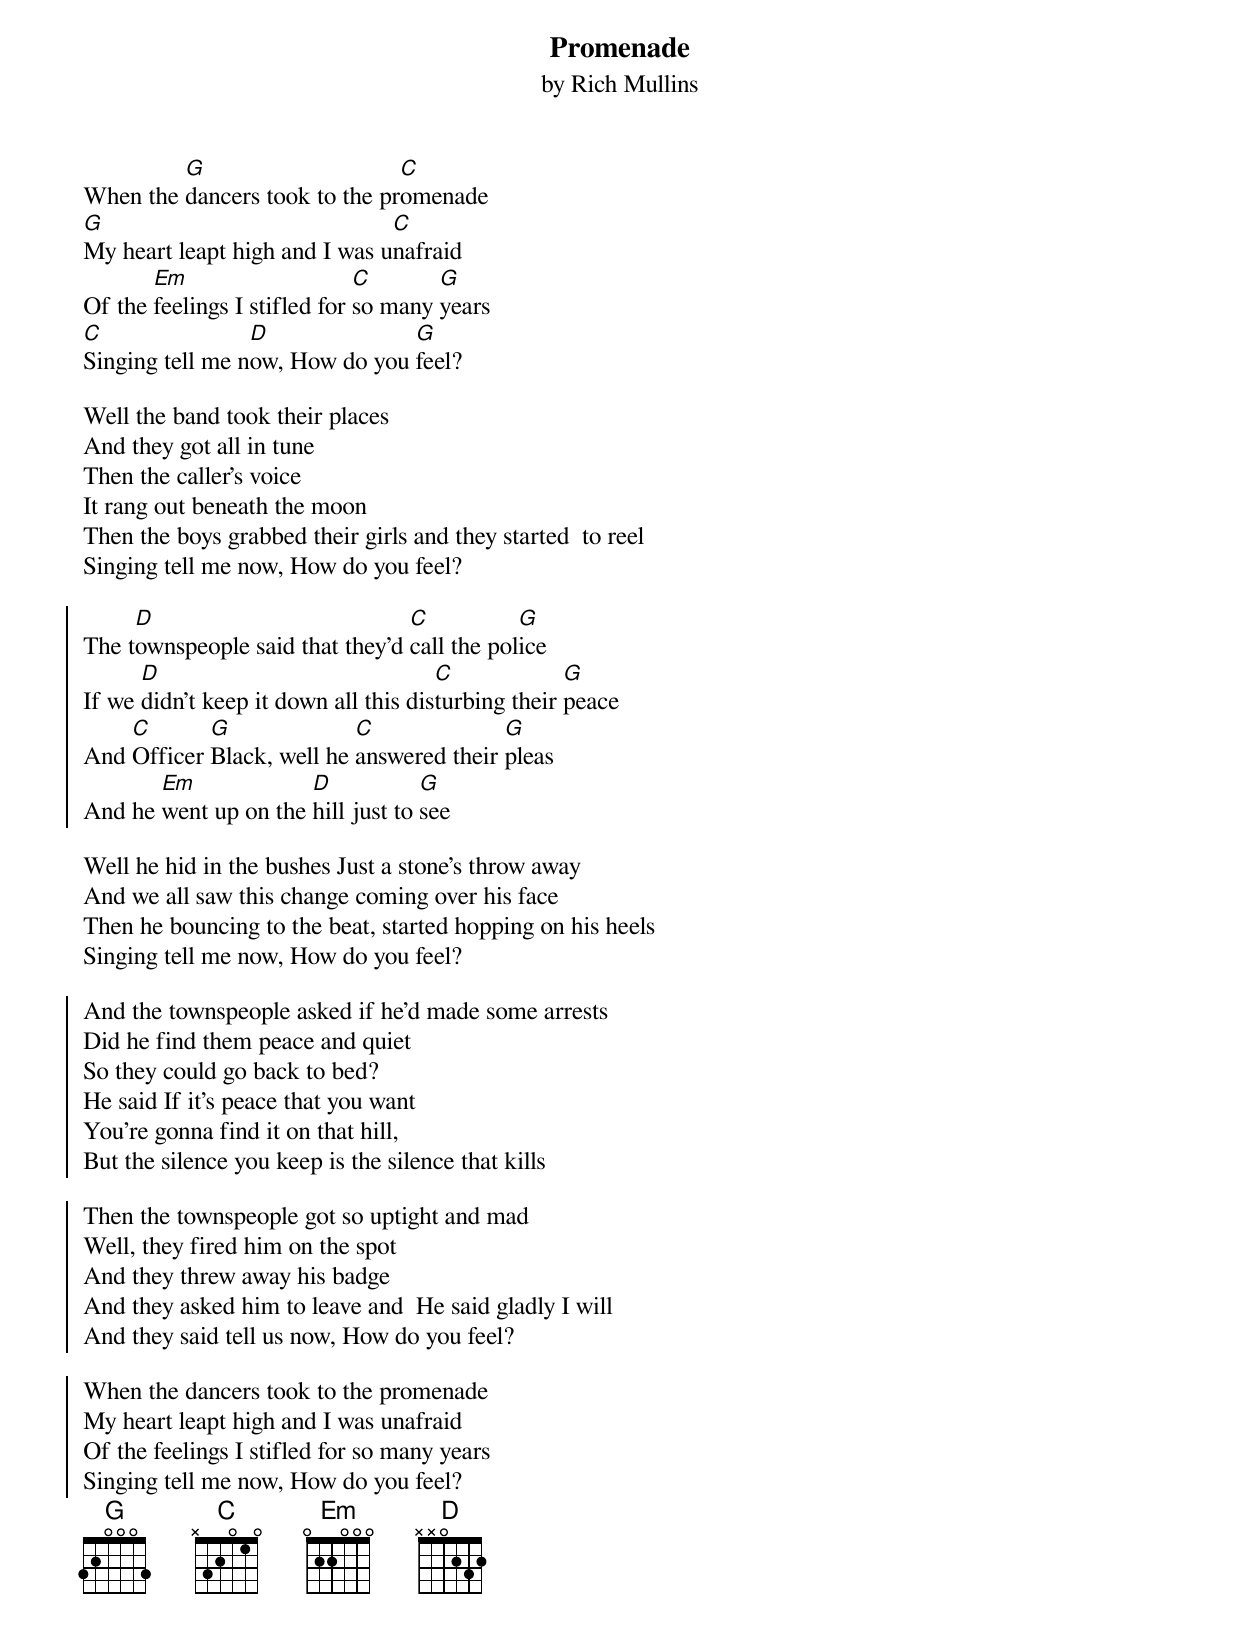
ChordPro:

{title:Promenade}
{st:by Rich Mullins}

When the [G]dancers took to the pr[C]omenade
[G]My heart leapt high and I was u[C]nafraid
Of the [Em]feelings I stifled for [C]so many [G]years
[C]Singing tell me n[D]ow, How do you [G]feel?

Well the band took their places
And they got all in tune
Then the caller's voice
It rang out beneath the moon
Then the boys grabbed their girls and they started 	to reel
Singing tell me now, How do you feel?

{soc}
The t[D]ownspeople said that they'd [C]call the pol[G]ice
If we [D]didn't keep it down all this dis[C]turbing their [G]peace
And [C]Officer [G]Black, well he [C]answered their [G]pleas
And he [Em]went up on the [D]hill just to [G]see
{eoc}

Well he hid in the bushes Just a stone's throw away
And we all saw this change coming over his face
Then he bouncing to the beat, started hopping on his heels
Singing tell me now, How do you feel?

{soc}
And the townspeople asked if he'd made some arrests
Did he find them peace and quiet
So they could go back to bed?
He said If it's peace that you want
You're gonna find it on that hill,
But the silence you keep is the silence that kills
{soc}

Then the townspeople got so uptight and mad
Well, they fired him on the spot
And they threw away his badge
And they asked him to leave and  He said gladly I will
And they said tell us now, How do you feel?

When the dancers took to the promenade
My heart leapt high and I was unafraid
Of the feelings I stifled for so many years
Singing tell me now, How do you feel?
